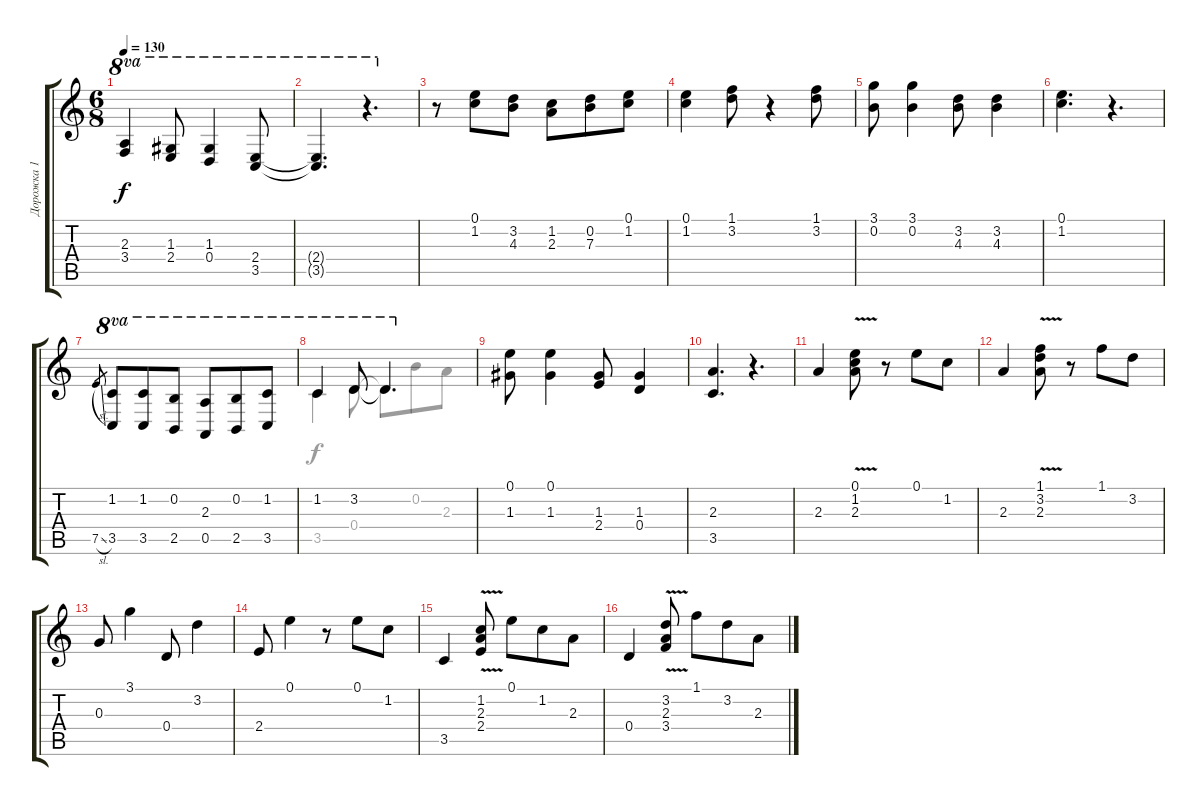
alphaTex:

\track ("Дорожка 1" "Дорожка 1") {instrument acousticguitarsteel}
\staff {score tabs}
\tuning (E4 B3 G3 D3 A2 E2) {hide}
\voice
\ts (6 8)
\tempo 130
\clef g2
\ks c
(2.3 3.4).4{ot 8va dy f} (1.3 2.4).8{ot 8va} (1.3 0.4).4{ot 8va} (2.4 3.5).8{ot 8va} |
(2.4{t} 3.5{t}).4{d ot 8va} r.4{d ot 8va} |
r.8 (0.1 1.2).8 (3.2 4.3).8 (1.2 2.3).8 (0.2 7.3).8 (0.1 1.2).8 |
(0.1 1.2).4 (1.1 3.2).8 r.4 (1.1 3.2).8 |
(3.1 0.2).8 (3.1 0.2).4 (3.2 4.3).8 (3.2 4.3).4 |
(0.1 1.2).4{d} r.4{d} |
7.5{sl}.8{gr} (1.2 3.5).8{ot 8va} (1.2 3.5).8{ot 8va} (0.2 2.5).8{ot 8va} (2.3 0.5).8{ot 8va} (0.2 2.5).8{ot 8va} (1.2 3.5).8{ot 8va} |
1.2.4{ot 8va} 3.2.8{ot 8va} 3.2{t}.4{d ot 8va} |
(0.1 1.3).8 (0.1 1.3).4 (1.3 2.4).8 (1.3 0.4).4 |
(2.3 3.5).4{d} r.4{d} |
2.3.4 (0.1 1.2 2.3{v}).8 r.8 0.1.8 1.2.8 |
2.3.4 (1.1 3.2 2.3{v}).8 r.8 1.1.8 3.2.8 |
0.3.8 3.1.4 0.4.8 3.2.4 |
2.4.8 0.1.4 r.8 0.1.8 1.2.8 |
3.5.4 (1.2 2.3 2.4{v}).8 0.1.8 1.2.8 2.3.8 |
0.4.4 (3.2 2.3 3.4{v}).8 1.1.8 3.2.8 2.3.8
\voice
\clef g2
\ottava regular
\simile none
\ks c
|
|
|
|
|
|
|
3.5.4 0.4.8 0.4{t}.8 0.2.8 2.3.8 |
|
|
|
|
|
|
|
